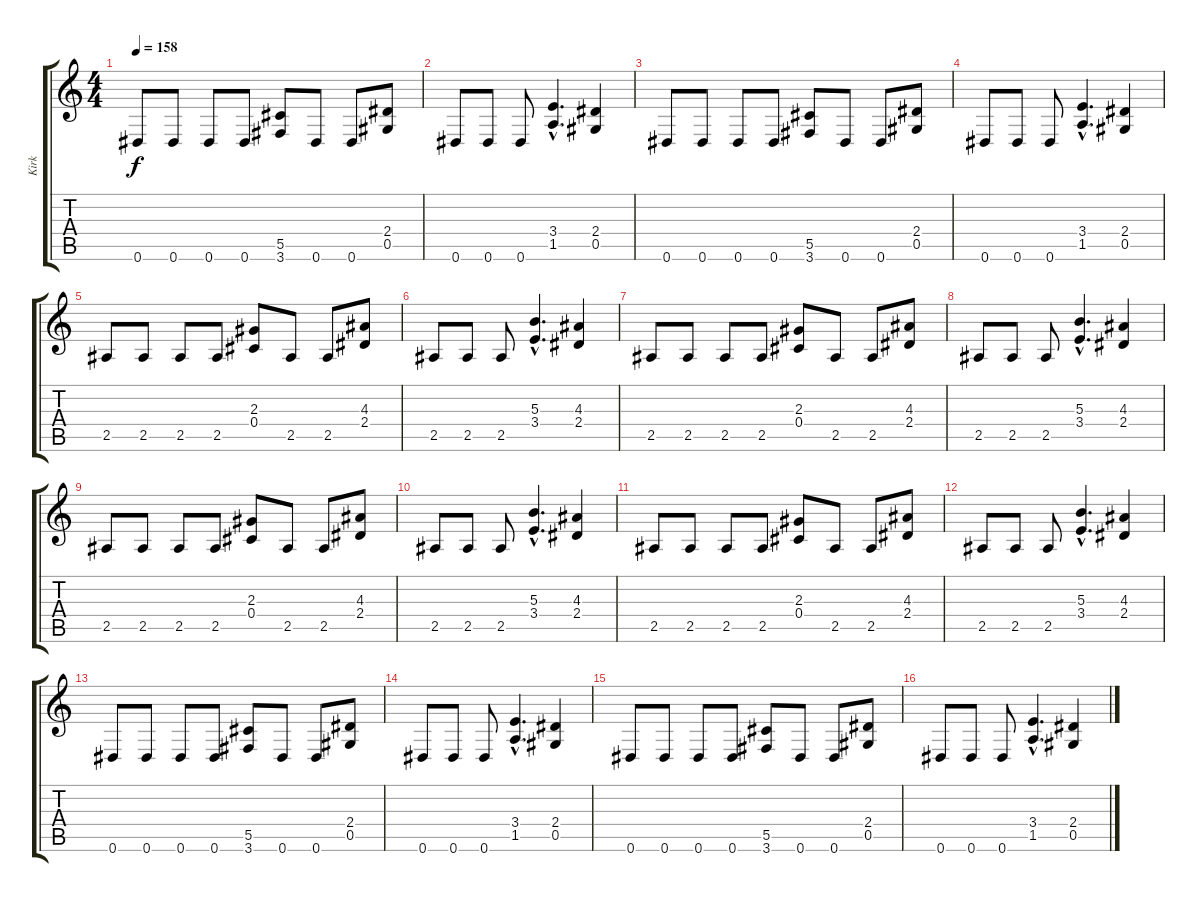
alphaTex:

\track ("Kirk" "Kirk") {instrument distortionguitar}
\staff {score tabs}
\tuning (Eb4 Bb3 Gb3 Db3 Ab2 Eb2) {hide}
\ts (4 4)
\tempo 158
\clef g2
\ks c
0.6.8{dy f} 0.6.8 0.6.8 0.6.8 (5.5 3.6).8 0.6.8 0.6.8 (2.4 0.5).8 |
0.6.8 0.6.8 0.6.8 (3.4{hac} 1.5{hac}).4{d} (2.4 0.5).4 |
0.6.8 0.6.8 0.6.8 0.6.8 (5.5 3.6).8 0.6.8 0.6.8 (2.4 0.5).8 |
0.6.8 0.6.8 0.6.8 (3.4{hac} 1.5{hac}).4{d} (2.4 0.5).4 |
2.5.8 2.5.8 2.5.8 2.5.8 (2.3 0.4).8 2.5.8 2.5.8 (4.3 2.4).8 |
2.5.8 2.5.8 2.5.8 (5.3{hac} 3.4{hac}).4{d} (4.3 2.4).4 |
2.5.8 2.5.8 2.5.8 2.5.8 (2.3 0.4).8 2.5.8 2.5.8 (4.3 2.4).8 |
2.5.8 2.5.8 2.5.8 (5.3{hac} 3.4{hac}).4{d} (4.3 2.4).4 |
2.5.8 2.5.8 2.5.8 2.5.8 (2.3 0.4).8 2.5.8 2.5.8 (4.3 2.4).8 |
2.5.8 2.5.8 2.5.8 (5.3{hac} 3.4{hac}).4{d} (4.3 2.4).4 |
2.5.8 2.5.8 2.5.8 2.5.8 (2.3 0.4).8 2.5.8 2.5.8 (4.3 2.4).8 |
2.5.8 2.5.8 2.5.8 (5.3{hac} 3.4{hac}).4{d} (4.3 2.4).4 |
0.6.8 0.6.8 0.6.8 0.6.8 (5.5 3.6).8 0.6.8 0.6.8 (2.4 0.5).8 |
0.6.8 0.6.8 0.6.8 (3.4{hac} 1.5{hac}).4{d} (2.4 0.5).4 |
0.6.8 0.6.8 0.6.8 0.6.8 (5.5 3.6).8 0.6.8 0.6.8 (2.4 0.5).8 |
0.6.8 0.6.8 0.6.8 (3.4{hac} 1.5{hac}).4{d} (2.4 0.5).4
